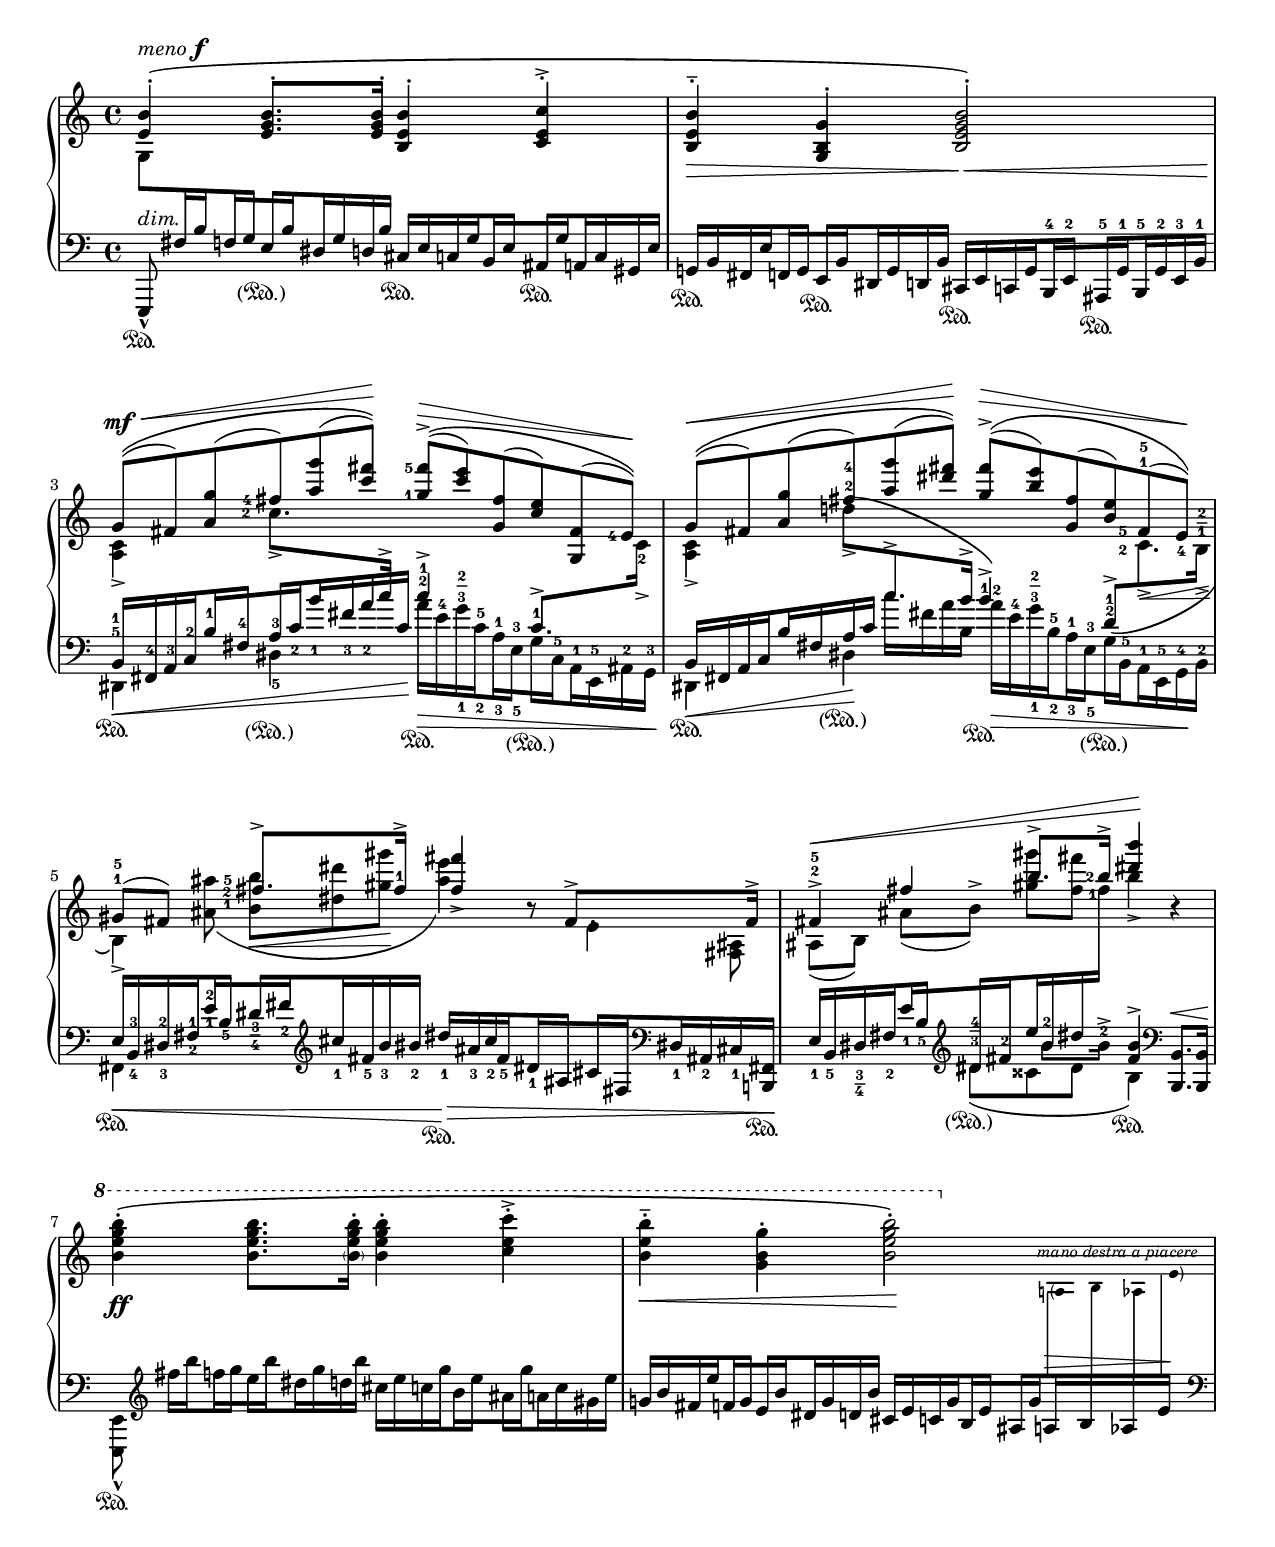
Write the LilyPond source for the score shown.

\version "2.18.0"

#(define (parenthesize-callbackright callback)
   (define (parenthesize-stencil grob)
     (let* ((fn (ly:grob-default-font grob))
            (pclose (ly:font-get-glyph fn "accidentals.rightparen"))
            (popen (ly:font-get-glyph fn ""))
            (subject (callback grob))            
            ;; get position of stem
            (stem-pos (ly:grob-property grob 'stem-attachment))            
            ;; remember old size
            (subject-dim-x (ly:stencil-extent subject X))
            (subject-dim-y (ly:stencil-extent subject Y)))

       ;; add parens
       (set! subject
             (ly:stencil-combine-at-edge 
              (ly:stencil-combine-at-edge subject X RIGHT pclose 0)
              X LEFT popen 0))

       ;; adjust stem position
       (set! (ly:grob-property grob 'stem-attachment)
             (cons (- (car stem-pos) 0.43) (cdr stem-pos)))

       ;; adjust size
       (ly:make-stencil
        (ly:stencil-expr subject)
        (interval-widen subject-dim-x 0.5)
        subject-dim-y)))
   
   parenthesize-stencil)


#(define (parenthesize-callbackleft callback)
   (define (parenthesize-stencil grob)
     (let* ((fn (ly:grob-default-font grob))
            (pclose (ly:font-get-glyph fn ""))
            (popen (ly:font-get-glyph fn "accidentals.leftparen"))
            (subject (callback grob))            
            ;; get position of stem
            (stem-pos (ly:grob-property grob 'stem-attachment))            
            ;; remember old size
            (subject-dim-x (ly:stencil-extent subject X))
            (subject-dim-y (ly:stencil-extent subject Y)))

       ;; add parens
       (set! subject
             (ly:stencil-combine-at-edge 
              (ly:stencil-combine-at-edge subject X RIGHT pclose 0)
              X LEFT popen 0))

       ;; adjust stem position
       (set! (ly:grob-property grob 'stem-attachment)
             (cons (- (car stem-pos) 0.43) (cdr stem-pos)))

       ;; adjust size
       (ly:make-stencil
        (ly:stencil-expr subject)
        (interval-widen subject-dim-x 0.5)
        subject-dim-y)))
   
   parenthesize-stencil)


\header {
  % Remove default LilyPond tagline
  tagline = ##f
}
 #(set-global-staff-size 17.6)
\paper {
  #(set-paper-size "letter" )
   indent = 0\cm 
    system-system-spacing #'padding = #5
    
}

global = {
  \key a \minor
  \time 4/4
}

rightOne = \relative c'' {
  \global
  % Music follows here.
  <e, b'>4-\staccato\(^\markup{ \italic"meno" \dynamic {
    f
  }} <e g b>8.-. q16\staccato <b e b'>4-. <c e c'>4-.\accent <b e b'>4^\staccato^\tenuto_\> <g b g'>4-. <b e g b>2-.\<\) %\bar 2
  \omit TupletBracket\omit TupletNumber\tuplet 3/2{ \once\override Beam #'positions = #'(6 . 10) \once\override Hairpin #'rotation = #'(7 0 0) \once \override DynamicText #'extra-offset = #'( 0.0 . -2.0 )  \once \override PhrasingSlur #'positions = #'(7.5 . 11)  g'8[    (\(\!^\mf^\<  fis) <a g'>(\once\set fingeringOrientations = #'(left)  <fis'-4>) <a g'>( <c fis>])\)\!}\times 2/3{ \set fingeringOrientations = #'(left) \once\override Hairpin #'rotation = #'(-8 0 0)  \once \override PhrasingSlur #'positions = #'(9.5 . 5)
\once \override Script #'avoid-slur = #'f
\once \override Script #'outside-staff-priority = ##f <g-1 fis'-5>[-\tweak #'Y-offset #10 \accent(\(^\> <c e>) <g, fis'>( <c e>) <g, fis'>(  <e'-4>)\)\!]} %\bar 3 
\once\override Beam #'positions = #'(6 . 10)  \tuplet 3/2{ \once\override Hairpin #'rotation = #'(7 0 0) \once \override PhrasingSlur #'positions = #'(7.3 . 11)  g8[(\(^\<  fis) <a g'>(   \override Fingering #'avoid-slur = #'ignore   fis'-\tweak #'Y-offset #3 -2 -\tweak #'Y-offset #5 -4) <a g'>( <dis fis>]\!)\)}\times 2/3{ \once\override Hairpin #'rotation = #'(-8 0 0) \once \override PhrasingSlur #'positions = #'(9.5 . 5.5) \shape #'((0 . 0) (0 . 1.5) (0 . 2.3) (0 . 0)) PhrasingSlur \once \override Script #'avoid-slur = #'f \once \override Script #'outside-staff-priority = ##f  <g, fis'>^\>[ -\tweak #'Y-offset #10.5 \accent(\( <b e>) <g, fis'>( <b e>) fis^1^5 -\tweak #'X-offset #-2 -\tweak #'Y-offset #-2 -5 (  e_4)\)\!]} %\bar 4 
\tuplet 3/2{gis8^1^5 ( fis) s } fis'8.-\tweak #'Y-offset #1.3 \tweak #'X-offset #-3.1 -2 -\tweak #'Y-offset #0 \tweak #'X-offset #-3 -1  \accent fis16 -\tweak #'Y-offset #3 -1\accent \tuplet 3/2{ <fis fis'>4-\tweak #'Y-offset #'0 _\accent b,8\rest}  \once \override NoteColumn.force-hshift = #-1.8 fis8.\accent fis16\accent \tuplet 3/2 {\once\override Hairpin #'rotation = #'(7 0.5 0)  fis4^\<^2^5^\accent fis'4 b8.\accent <b-2>16\accent} <dis b'>4 \! b,4\rest %bar6
\stemDown  \once \override Staff.OttavaBracket.extra-offset = #'(-2 . 0)
  \once \override Staff.OttavaBracket.shorten-pair = #'(0 . 24.5) \ottava 1 <b' e g b>4-. -\tweak  #'Y-offset #-4  _\ff\( q8.  <\parenthesize b e g b>16-. <b e g b>4-. 
\once \override Script.avoid-slur = #'inside <c e c'>4-.\accent <b e b'>4-.--\< <g b g'>4-. <b e g b>2-.\! \) \ottava 0

}

rightTwo = \relative c'' {
  \global
  % Music follows here.
  s1*2 %\bar 2
\omit TupletNumber\omit TupletBracket  <a, c>4\accent  c'8.-\tweak #'Y-offset #0 -\tweak #'X-offset #-3 -2\accent   \change Staff = "left" \stemUp c16-\tweak #'Y-offset #11.3 ^\accent c4-\tweak #'Y-offset #7.5 -2 -\tweak #'Y-offset #9 -1-\tweak #'Y-offset #11 ^\accent c,8.-\tweak #'Y-offset #4 -1 ^\accent \change Staff = "right" \stemDown c16 -\tweak #'X-offset #0.2 -\tweak #'Y-offset #-5 -2 -\tweak #'Y-offset #-8.5  \accent %\bar3
  <a c>4\accent \tuplet 3/2{ d'!8\accent^\( \change Staff = "left" \stemUp \mergeDifferentlyHeadedOn
    \mergeDifferentlyDottedOn  c8.^\accent    \once \override Script.avoid-slur = #'inside   b16-\tweak #'Y-offset #11.3 ^\accent} \override Fingering #'avoid-slur = #'ignore  \once \override Script.avoid-slur = #'inside   b4-\tweak #'Y-offset #6.8 -1^\accent \) \tuplet 3/2 {    d,8-\tweak #'Y-offset #4.3 ^2 -\tweak #'Y-offset #5.6 ^1^\accent\( \change Staff = "right" \stemDown \once\override Hairpin #'rotation = #'(5.5 10.4 0)  c8. -\tweak #'X-offset #-2 -\tweak #'Y-offset #-4 -2\accent _\<  \override Fingering #'avoid-slur = #'ignore   \once \override Script.avoid-slur = #'inside   b16-\tweak #'Y-offset #-2 -1 -\tweak #'Y-offset #-.5 -\tenuto -\tweak #'Y-offset #0 -2-\tweak #'Y-offset #-8 \accent \! }%bar 4
 \tuplet 3/2{ b4\accent\)  \shape #'((0 . 0) (2 . -1.0) (0 . -3.0) (0 . -1.5)) PhrasingSlur <ais' ais'>8\(}\tuplet 3/2{  \once\override Hairpin #'rotation = #'(3 -1.0 0) \once \override DynamicLineSpanner.avoid-slur = #'inside \once \override DynamicLineSpanner #'outside-staff-priority = ##f    < b b' -\tweak #'Y-offset #-2.2 -\tweak #'X-offset #-3 -5>8 _\< < dis dis'>8 <gis gis'>8\! }\tuplet 3/2{<ais e'>4\) s8} \tuplet 3/2{\once \override NoteColumn.force-hshift = #0   e,4 <fis, ais>8} \tuplet 3/2{ ais[( b)]  ais'[( b^\accent)] <gis' gis'>8 <fis fis'>8} b4-\tweak #'Y-offset #-1 \accent s4
}

leftOne = \relative c' {
  \global
  % Music follows here.
  \set Timing.beamExceptions = #'()
\set subdivideBeams = ##t
\set baseMoment = #(ly:make-moment 1/6)
\set beatStructure = #'( 3 3 )
  
\omit TupletBracket\omit TupletNumber\tuplet 3/2{ \change Staff = "right" \stemDown \once \override Beam #'positions = #'( -8.0 . -9.0 ) g8[ \change Staff = "left" \stemUp fis16 \set stemRightBeamCount = #1 b  \set stemLeftBeamCount = #1 f  \once \override Stem.beaming = #(cons (list 1 0) (list 1)) g \once \override Stem.beaming = #(cons (list 0) (list -1 0))  }\tuplet 3/2{ \once \override Staff.SustainPedal.stencil =
  	#(lambda (grob) (grob-interpret-markup grob 
  	(markup #:concat ( "(" #:musicglyph "pedal.Ped"".)"))))} \tuplet 3/2{ \once \override Beam #'positions = #'( 6.0 . 5.0 )   e\sustainOn \set stemRightBeamCount = #1 b' \set stemLeftBeamCount = #1 dis, g d b']}
 \once \override Beam #'positions = #'(4 . 4) \tuplet 3/2{ cis,16[ \sustainOn e c \set stemRightBeamCount = #1 g' \set stemLeftBeamCount = #1 b, \once \override Stem.beaming = #(cons (list 1 0) (list 1)) e \once \override Stem.beaming = #(cons (list 0) (list -1 0))}\tuplet 3/2{ ais,\sustainOn \set stemRightBeamCount = #1 g' \set stemLeftBeamCount = #1 a, c gis e']}%b1
\tuplet 3/2{g,!16\sustainOn[ b fis e' f, \once \override Stem.beaming = #(cons (list 1 0) (list 1)) g \once \override Stem.beaming = #(cons (list 0) (list -1 0)) e\sustainOn b' dis, g d b']}\tuplet 3/2{ cis,16\sustainOn[ e c g' b,^4 \once \override Stem.beaming = #(cons (list 1 0) (list 1)) e^2 \once \override Stem.beaming = #(cons (list 0) (list -1 0)) ais,^5\sustainOn g'^1 b,^5 g'^2 e^3 b'^1]}
\tuplet 3/2{\once\override Beam #'positions = #'(6 . 9) \once\override Hairpin #'rotation = #'(5 -1 0) b16_\<-\tweak #'X-offset #0 -\tweak #'Y-offset #2 -5 -\tweak #'X-offset #0 -\tweak #'Y-offset #3.5 -1[ fis-\tweak #'Y-offset #0 ^4 a-\tweak #'Y-offset #0 ^3 c-\tweak #'Y-offset #2 ^2 b' -\tweak #'Y-offset #4 ^1 \once \override Stem.beaming = #(cons (list 1 0) (list 1)) fis-\tweak #'Y-offset #3  -4 \once \override Stem.beaming = #(cons (list 0) (list -1 0)) \once \override Stem.beaming = #(cons (list 0) (list -1 0)) a-\tweak #'Y-offset #3 ^3 c-\tweak #'Y-offset #0 -2 b'-\tweak #'Y-offset #0 _1 fis -\tweak #'Y-offset #0 _3 a-\tweak #'Y-offset #0 _2 c,]\!}\stemDown  \once\override Beam #'positions = #'(-4 . -6)   \tuplet 3/2{ \once\override Hairpin #'rotation = #'(-2 -1 0)   a'16_\>[\sustainOn e^4 g-\tweak #'Y-offset #5.8 ^3-\tweak #'Y-offset #7.5 ^\tenuto^2_1 c,^5_2 a^1_3 \once \override Stem.beaming = #(cons (list 1 0) (list 1)) e^3_5 \once \override Stem.beaming = #(cons (list 0) (list -1 0))  \once \override Staff.SustainPedal.stencil =
  	#(lambda (grob) (grob-interpret-markup grob 
  	(markup #:concat ( "(" #:musicglyph "pedal.Ped"".)")))) g\sustainOn c,-\tweak #'Y-offset #1  -5 a -\tweak #'Y-offset #0 -1 e-\tweak #'Y-offset #0 ^5 ais -\tweak #'Y-offset #0 -2 g -\tweak #'Y-offset #0 ^3\!]}
\tuplet 3/2{\stemUp b16[ fis a c b' fis a c] \stemDown c'[ fis, a b,]} \once\override Beam #'positions = #'(-4 . -6)\tuplet 3/2{\once\override Hairpin #'rotation = #'(-2 0 0) a'16^2_\>[-\tweak #'Y-offset #-6 \sustainOn e^4 g-\tweak #'Y-offset #5.8 ^3-\tweak #'Y-offset #7.5 ^\tenuto^2_1 b,_2^5 a^1_3 \once \override Stem.beaming = #(cons (list 1 0) (list 1)) e^3_5 \once \override Stem.beaming = #(cons (list 0) (list -1 0)) \once \override Stem.beaming = #(cons (list 0) (list -1 0))  \once \override Staff.SustainPedal.stencil =
  	#(lambda (grob) (grob-interpret-markup grob 
  	(markup #:concat ( "(" #:musicglyph "pedal.Ped"".)")))) g\sustainOn b,-\tweak #'Y-offset #1 ^5 a-\tweak #'Y-offset #0 -1 e-\tweak #'Y-offset #0 -5  g -\tweak #'Y-offset #0 -4 \! b-\tweak #'Y-offset #0 ^2]} %\bar4
\tuplet 3/2{\stemUp \once\override Hairpin #'rotation = #'(-1 0 0)  e16_\<[ b_4-\tweak #'Y-offset #2 ^3 dis_3-\tweak #'Y-offset #2 ^2 fis-\tweak #'Y-offset #-1 _2 -\tweak #'Y-offset #2 ^1 e'-\tweak #'Y-offset #2 _1-\tweak #'Y-offset #5 ^2 \once \override Stem.beaming = #(cons (list 1 0) (list 1)) b-\tweak #'Y-offset #0.6 _5  \once \override Stem.beaming = #(cons (list 0) (list -1 0))\once \override Stem.beaming = #(cons (list 0) (list -1 0)) \once \override Stem.beaming = #(cons (list 0) (list -1 0)) \once \override Stem.beaming = #(cons (list 0) (list -1 0)) dis-\tweak #'Y-offset #1.5 -3 -\tweak #'Y-offset #1.2 -\tenuto-\tweak #'Y-offset #-0.5 -4   fis-\tweak #'Y-offset #1 _2 \clef "treble" cis'_1 fis,_5 b_3 bis_2]}\tuplet 3/2{\stemUp  dis16_1_\>_\tweak #'Y-offset #-6 \sustainOn[ ais_3 cis_2 fis,_5 dis_1 \once \override Stem.beaming = #(cons (list 1 0) (list 1))  ais \once \override Stem.beaming = #(cons (list 0) (list -1 0)) cis fis, \clef "bass" dis_1 ais_2 cis_1 <b,! fis'>\!\sustainOn]}%bar5
s1
\omit TupletBracket \tuplet 3/2{<e, e'>8_\marcato\sustainOn \clef "treble" \stemDown fis''''16[ b f \once \override Stem.beaming = #(cons (list 1 0) (list 1)) g \once \override Stem.beaming = #(cons (list 0) (list -1 0)) e b' dis, g d b']}\tuplet 3/2{ cis,[ e c g' b,\once \override Stem.beaming = #(cons (list 1 0) (list 1)) e \once \override Stem.beaming = #(cons (list 0) (list -1 0)) }\tuplet 3/2{ ais, g' a, c gis e']} \tuplet 3/2{ \stemUp g,!16[ b fis e' f, \once \override Stem.beaming = #(cons (list 1 0) (list 1)) g \once \override Stem.beaming = #(cons (list 0) (list -1 0)) \once \override Stem.beaming = #(cons (list 0) (list -1 0)) e b' dis, g d b']}\tuplet 3/2{   cis,16[ e c g' b, \once \override Stem.beaming = #(cons (list 1 0) (list 1)) e \once \override Stem.beaming = #(cons (list 0) (list -1 0))  ais, 
                                                                                                                                                                                                                                                                                                                                                                                                                                                                                                                                                                                                                                                                                                    
                                                                                                                                                                                                                                                                                                                                                                                                                                                                                                                                                                                                                                                                                                      g' a,^ \> b  aes e' \!
                                                                                                                                                                                                                                                                                                                                                                                                                                                                                                                                                                                                                                                                                                     
                                                                                                                                                                                                                                                                                                                                                                                                                                                                                                                                                                                                                                                                                                      ]} \clef "bass"
}

leftTwo = \relative c' {
  \global
  % Music follows here.

  
\stemUp  e,,,8_\marcato\sustainOn^\markup \italic"dim." s8 s2. s1 %bar2
\stemDown dis'4\sustainOn  \once \override Staff.SustainPedal.stencil =
  	#(lambda (grob) (grob-interpret-markup grob 
  	(markup #:concat ( "(" #:musicglyph "pedal.Ped"".)"))))  dis'4-5-\tweak #'Y-offset #-6 \sustainOn  s2  \once\override Hairpin #'rotation = #'(7 -1 0) dis,4\sustainOn_\<  \once \override Staff.SustainPedal.stencil =
  	#(lambda (grob) (grob-interpret-markup grob 
  	(markup #:concat ( "(" #:musicglyph "pedal.Ped"".)")))) dis'4-\tweak #'Y-offset #-4 \sustainOn\! s2  %bar 4
fis,4\sustainOn s2.    <<{s4 \tuplet 3/2 {\stemDown\clef "treble" dis''8_\( cisis8 dis8}  b4\sustainOn\) s4}\\{s4 \once\override TupletNumber #'stencil = ##f  \times 2/3{ s8. \once\override Beam #'positions = #'(-1.45 . -1.45) \once \override Beam #'beam-thickness = #0.32   b'8 b16^\accent-\tweak #'Y-offset #1 -2 } s4}\\{ \set Timing.beamExceptions = #'()
\set subdivideBeams = ##t
\set baseMoment = #(ly:make-moment 1/6)
\set beatStructure = #'( 3 3 ) \once\override Beam #'positions = #'(6 . 8)  \omit TupletNumber \tuplet 3/2{\stemUp  e,,16_1[ b_5 dis-\tweak #'Y-offset #-3.8 -3 -\tweak #'Y-offset #-4.2 -\tenuto-\tweak #'Y-offset #-5.5 -4 fis_2 e'-\tweak #'Y-offset #0  _1 \once \override Stem.beaming = #(cons (list 1 0) (list 1)) b-\tweak #'Y-offset #0 _5 \once \override Stem.beaming = #(cons (list 0) (list -1 0)) \clef "treble" \once \override Staff.SustainPedal.stencil =
  	#(lambda (grob) (grob-interpret-markup grob 
 	(markup #:concat ( "(" #:musicglyph "pedal.Ped"".)")))) dis16-\tweak #'Y-offset #0 -3 -\tweak #'Y-offset #1.6 -\tenuto   -\tweak #'Y-offset #2 -4\sustainOn fis -\tweak #'Y-offset #0 -2 e' b-\tweak #'Y-offset #2 -2 dis \change Staff = "right" \stemDown fis16-\tweak #'X-offset #-1 -\tweak #'Y-offset #1 -1]} \change Staff = "left" \stemUp <fis, b>4\accent \clef "bass" <b,,, b'>8.^\< q16\! 
\omit TupletBracket}>> s8 s2.  s2. s8  \change Staff = "right"  \omit TupletNumber \omit TupletBracket   \tuplet 3/2 {s8   \once \override TextScript #'avoid-slur = #'inside
\once \override Hairpin #'outside-staff-priority = ##f \override Stem #'cross-staff = ##t  \tiny \once\override NoteHead #'stencil = #(parenthesize-callbackleft ly:note-head::print) \override Stem #'length = #18  \once\override TextScript #'extra-offset = #'(-2 . -3)   \override NoteColumn #'X-offset = #'1.2    a'''!4*1/4^\markup\italic"mano destra a piacere"  \override Stem #'length = #19  b \override Stem #'length = #18  aes \override Stem #'length = #22 \override NoteHead #'stencil = #(parenthesize-callbackright ly:note-head::print)  e'}
}

\score {
  \new PianoStaff  \with {\override VerticalAxisGroup.staff-staff-spacing = #'((basic-distance . 15))}  <<
    \new Staff = "right" \with {
      midiInstrument = "acoustic grand"
    } << \rightOne \\ \rightTwo >>
    \new Staff = "left" \with {
      midiInstrument = "acoustic grand"
    } { \clef bass << \leftOne \\ \leftTwo >> }
  >>
  \layout {
\context {
\Score \override SpacingSpanner #'common-shortest-duration = #(ly:make-moment 1 8) 
}

}
 
}
